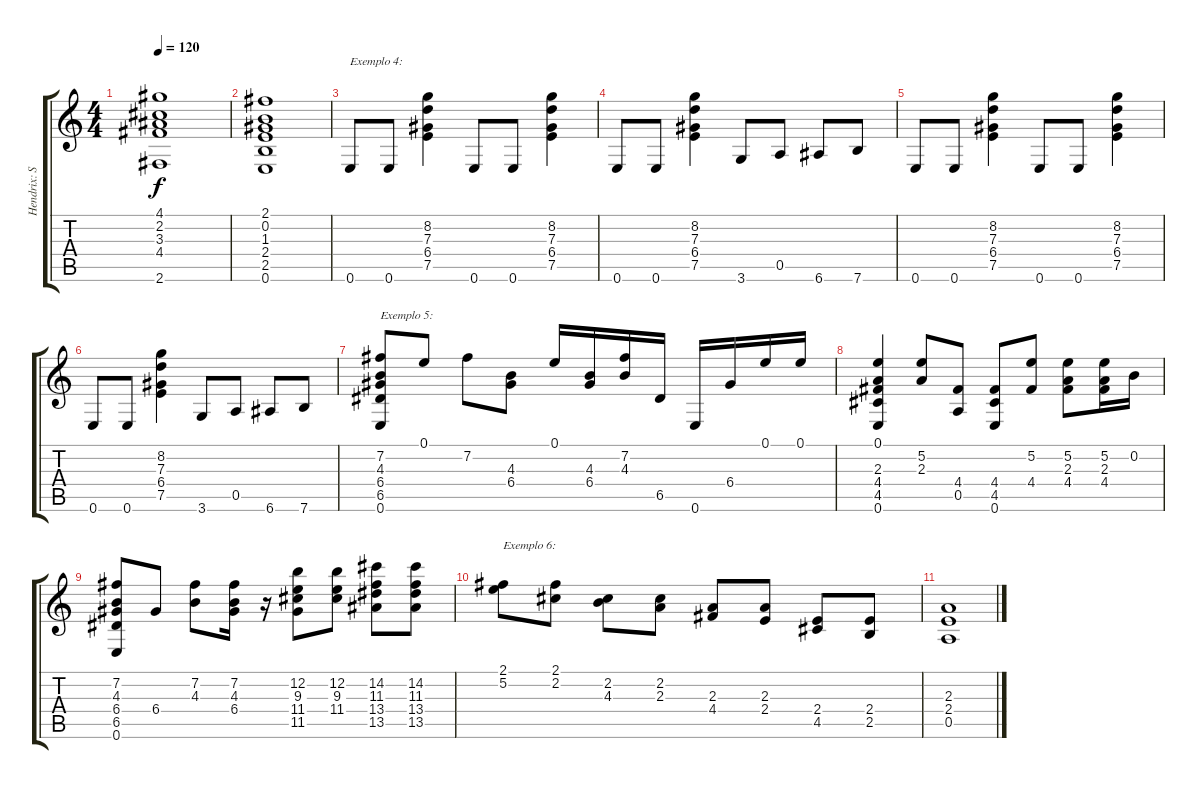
\track ("Hendrix: Sua Obra Pela Guitarra Rítmica" "Hendrix: S") {instrument overdrivenguitar}
\staff {score tabs}
\tuning (E4 B3 G3 D3 A2 E2) {hide}
\ts (4 4)
\tempo 120
\clef g2
\ks c
(4.1 2.2 3.3 4.4 2.6).1{dy f} |
(2.1 0.2 1.3 2.4 2.5 0.6).1 |
0.6.8{txt "Exemplo 4:"} 0.6.8 (8.2 7.3 6.4 7.5).4 0.6.8 0.6.8 (8.2 7.3 6.4 7.5).4 |
0.6.8 0.6.8 (8.2 7.3 6.4 7.5).4 3.6.8 0.5.8 6.6.8 7.6.8 |
0.6.8 0.6.8 (8.2 7.3 6.4 7.5).4 0.6.8 0.6.8 (8.2 7.3 6.4 7.5).4 |
0.6.8 0.6.8 (8.2 7.3 6.4 7.5).4 3.6.8 0.5.8 6.6.8 7.6.8 |
(7.2 4.3 6.4 6.5 0.6).8{txt "Exemplo 5:"} 0.1.8 7.2.8 (4.3 6.4).8 0.1.16 (4.3 6.4).16 (7.2 4.3).16 6.5.16 0.6.16 6.4.16 0.1.16 0.1.16 |
(0.1 2.3 4.4 4.5 0.6).4 (5.2 2.3).8 (4.4 0.5).8 (4.4 4.5 0.6).8 (5.2 4.4).8 (5.2 2.3 4.4).8 (5.2 2.3 4.4).16 0.2.16 |
(7.2 4.3 6.4 6.5 0.6).8 6.4.8 (7.2 4.3).8 (7.2 4.3 6.4).16 r.16 (12.2 9.3 11.4 11.5).8 (12.2 9.3 11.4).8 (14.2 11.3 13.4 13.5).8 (14.2 11.3 13.4 13.5).8 |
(2.1 5.2).8{txt "Exemplo 6:"} (2.1 2.2).8 (2.2 4.3).8 (2.2 2.3).8 (2.3 4.4).8 (2.3 2.4).8 (2.4 4.5).8 (2.4 2.5).8 |
(2.3 2.4 0.5).1
